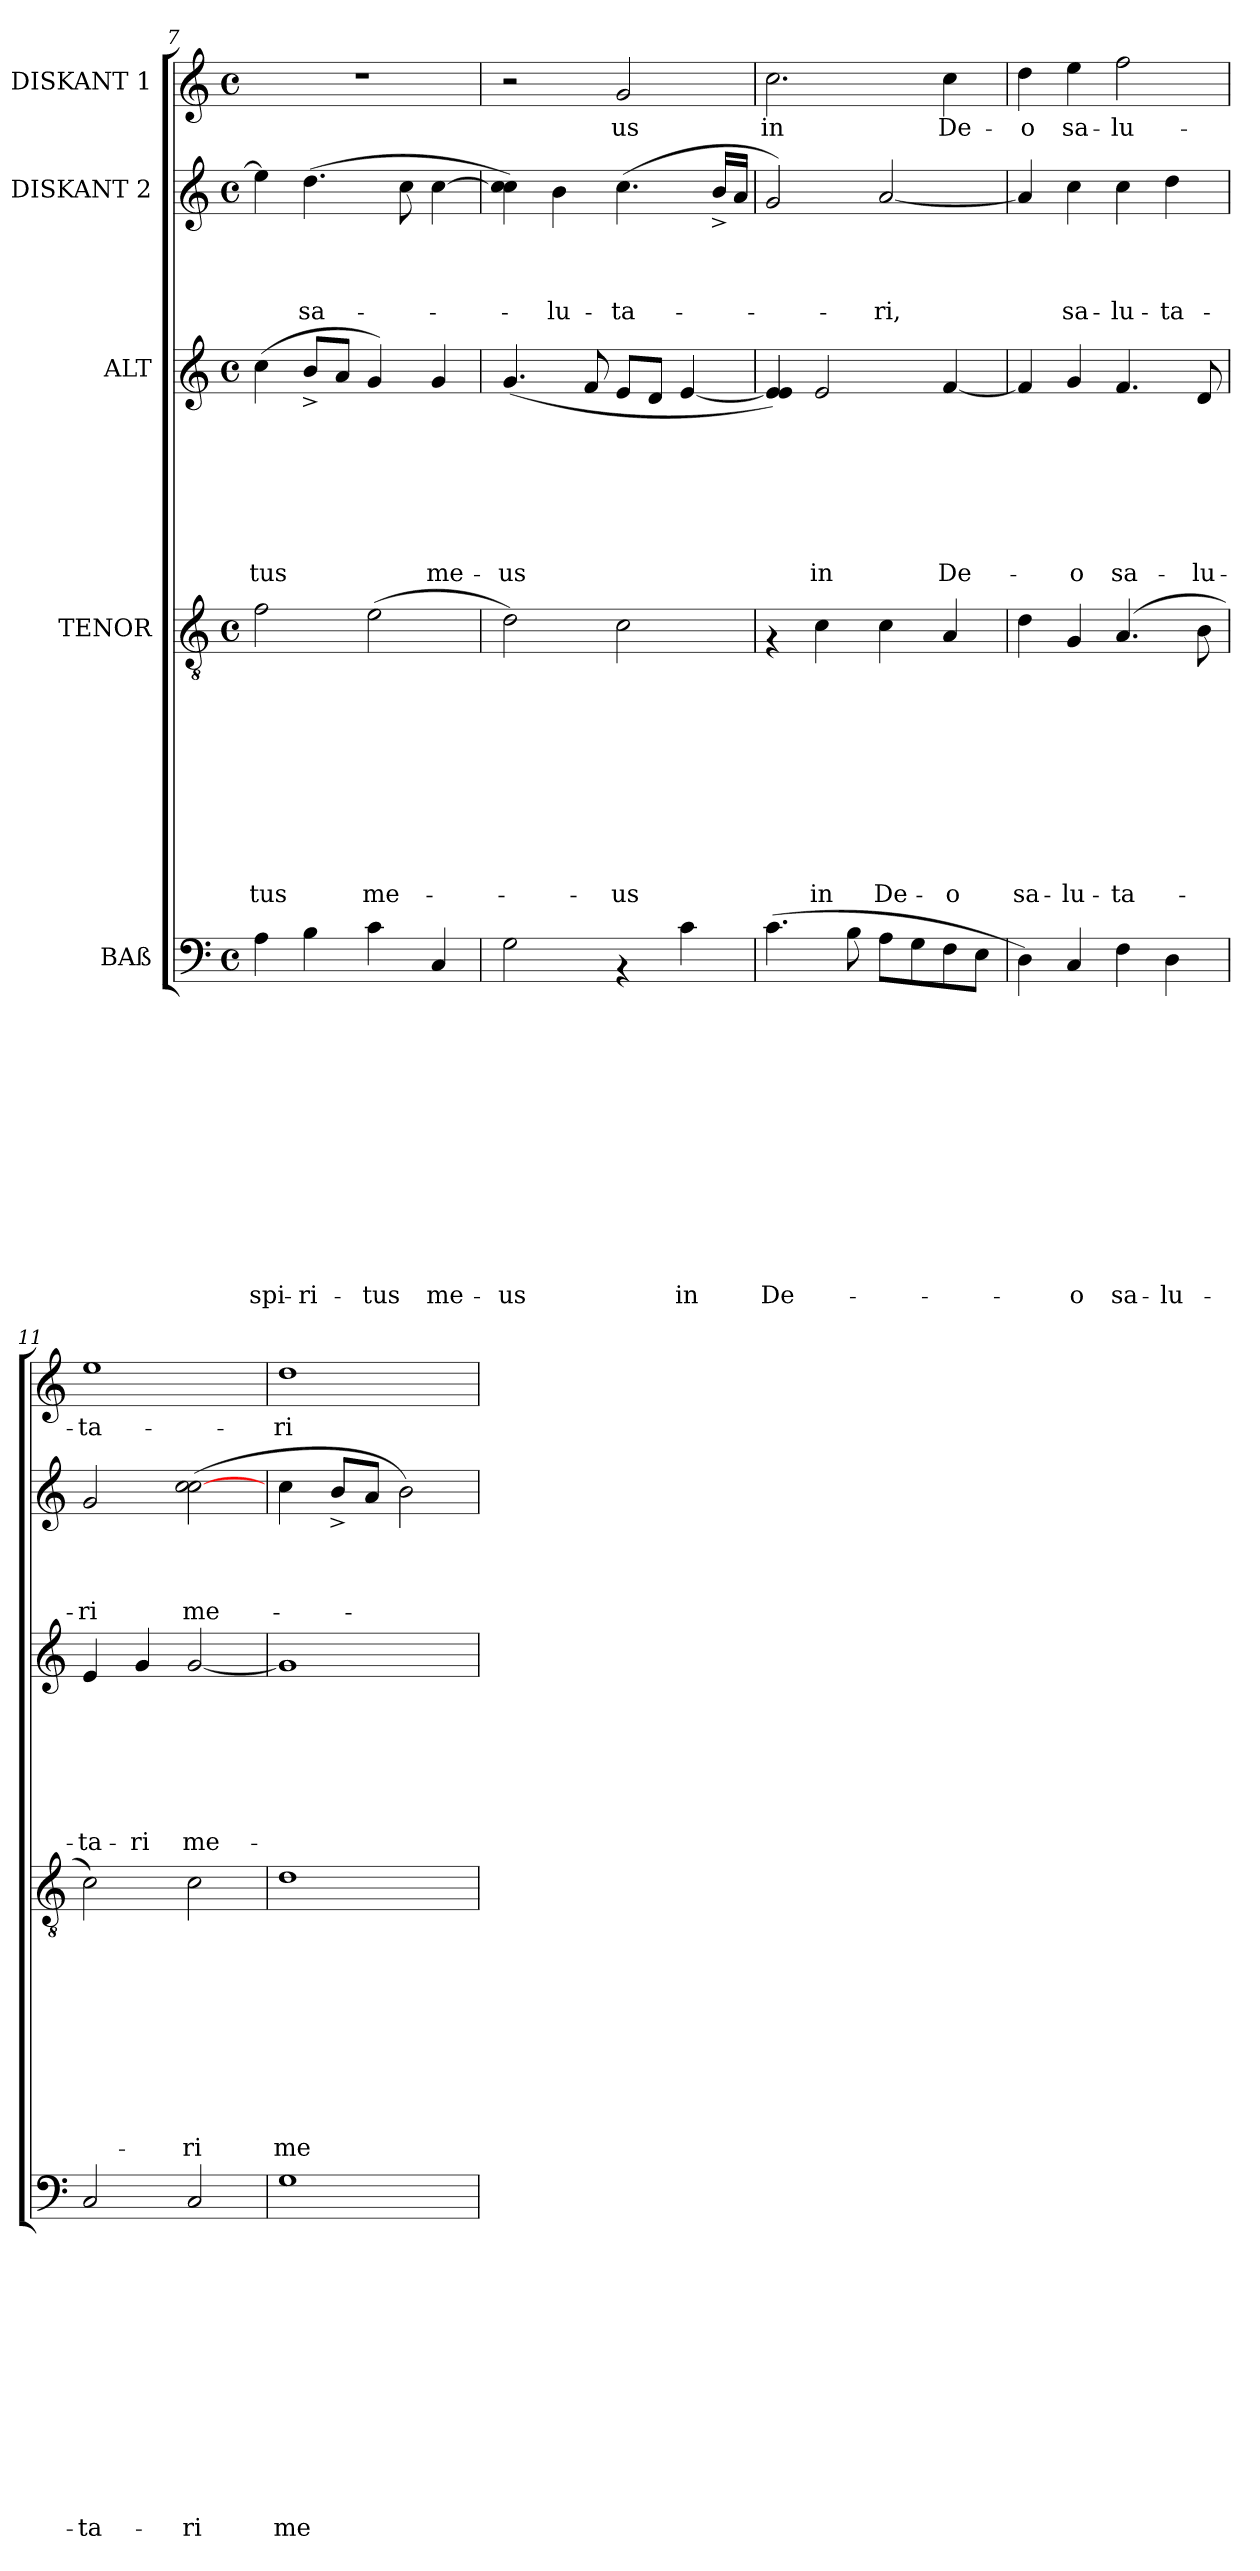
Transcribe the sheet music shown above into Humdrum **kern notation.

**kern	**text	**text	**text	**text	**text	**text	**text	**text	**text	**text	**text	**text	**text	**kern	**text	**text	**text	**text	**text	**text	**text	**text	**text	**text	**kern	**text	**text	**text	**text	**text	**text	**text	**kern	**text	**text	**text	**text	**kern	**text
*part5	*part5	*part5	*part5	*part5	*part5	*part5	*part5	*part5	*part5	*part5	*part5	*part5	*part5	*part4	*part4	*part4	*part4	*part4	*part4	*part4	*part4	*part4	*part4	*part4	*part3	*part3	*part3	*part3	*part3	*part3	*part3	*part3	*part2	*part2	*part2	*part2	*part2	*part1	*part1
*staff5	*staff5	*staff5	*staff5	*staff5	*staff5	*staff5	*staff5	*staff5	*staff5	*staff5	*staff5	*staff5	*staff5	*staff4	*staff4	*staff4	*staff4	*staff4	*staff4	*staff4	*staff4	*staff4	*staff4	*staff4	*staff3	*staff3	*staff3	*staff3	*staff3	*staff3	*staff3	*staff3	*staff2	*staff2	*staff2	*staff2	*staff2	*staff1	*staff1
*I"BAß	*	*	*	*	*	*	*	*	*	*	*	*	*	*I"TENOR	*	*	*	*	*	*	*	*	*	*	*I"ALT	*	*	*	*	*	*	*	*I"DISKANT 2	*	*	*	*	*I"DISKANT 1	*
*clefF4	*	*	*	*	*	*	*	*	*	*	*	*	*	*clefGv2	*	*	*	*	*	*	*	*	*	*	*clefG2	*	*	*	*	*	*	*	*clefG2	*	*	*	*	*clefG2	*
*k[]	*	*	*	*	*	*	*	*	*	*	*	*	*	*k[]	*	*	*	*	*	*	*	*	*	*	*k[]	*	*	*	*	*	*	*	*k[]	*	*	*	*	*k[]	*
*C:	*	*	*	*	*	*	*	*	*	*	*	*	*	*C:	*	*	*	*	*	*	*	*	*	*	*C:	*	*	*	*	*	*	*	*C:	*	*	*	*	*C:	*
*M4/4	*	*	*	*	*	*	*	*	*	*	*	*	*	*M4/4	*	*	*	*	*	*	*	*	*	*	*M4/4	*	*	*	*	*	*	*	*M4/4	*	*	*	*	*M4/4	*
*met(c)	*	*	*	*	*	*	*	*	*	*	*	*	*	*met(c)	*	*	*	*	*	*	*	*	*	*	*met(c)	*	*	*	*	*	*	*	*met(c)	*	*	*	*	*met(c)	*
=7	=7	=7	=7	=7	=7	=7	=7	=7	=7	=7	=7	=7	=7	=7	=7	=7	=7	=7	=7	=7	=7	=7	=7	=7	=7	=7	=7	=7	=7	=7	=7	=7	=7	=7	=7	=7	=7	=7	=7
!	!	!	!	!	!	!	!	!	!	!	!	!	!LO:LY:b	!	!	!	!	!	!	!	!	!	!	!LO:LY:b	!	!	!	!	!	!	!	!LO:LY:b	!	!	!	!	!	!	!
4A\	.	.	.	.	.	.	.	.	.	.	.	.	spi-	2f\	.	.	.	.	.	.	.	.	.	-tus	(>4cc\	.	.	.	.	.	.	-tus	4ee\]	.	.	.	.	1r	.
!	!	!	!	!	!	!	!	!	!	!	!	!	!LO:LY:b	!	!	!	!	!	!	!	!	!	!	!	!	!	!	!	!	!	!	!	!	!	!	!	!LO:LY:b	!	!
4B\	.	.	.	.	.	.	.	.	.	.	.	.	-ri-	.	.	.	.	.	.	.	.	.	.	.	8b^</L	.	.	.	.	.	.	.	(>4.dd\	.	.	.	sa-	.	.
.	.	.	.	.	.	.	.	.	.	.	.	.	.	.	.	.	.	.	.	.	.	.	.	.	8a/J	.	.	.	.	.	.	.	.	.	.	.	.	.	.
!	!	!	!	!	!	!	!	!	!	!	!	!	!LO:LY:b	!	!	!	!	!	!	!	!	!	!	!LO:LY:b	!	!	!	!	!	!	!	!	!	!	!	!	!	!	!
4c\	.	.	.	.	.	.	.	.	.	.	.	.	-tus	(>2e\	.	.	.	.	.	.	.	.	.	me-	4g/)	.	.	.	.	.	.	.	.	.	.	.	.	.	.
.	.	.	.	.	.	.	.	.	.	.	.	.	.	.	.	.	.	.	.	.	.	.	.	.	.	.	.	.	.	.	.	.	8cc\	.	.	.	.	.	.
!	!	!	!	!	!	!	!	!	!	!	!	!	!LO:LY:b	!	!	!	!	!	!	!	!	!	!	!	!	!	!	!	!	!	!	!LO:LY:b	!	!	!	!	!	!	!
4C/	.	.	.	.	.	.	.	.	.	.	.	.	me-	.	.	.	.	.	.	.	.	.	.	.	4g/	.	.	.	.	.	.	me-	[>4cc\	.	.	.	.	.	.
=8	=8	=8	=8	=8	=8	=8	=8	=8	=8	=8	=8	=8	=8	=8	=8	=8	=8	=8	=8	=8	=8	=8	=8	=8	=8	=8	=8	=8	=8	=8	=8	=8	=8	=8	=8	=8	=8	=8	=8
!	!	!	!	!	!	!	!	!	!	!	!	!	!LO:LY:b	!	!	!	!	!	!	!	!	!	!	!	!	!	!	!	!	!	!	!LO:LY:b	!	!	!	!	!	!	!
2G\	.	.	.	.	.	.	.	.	.	.	.	.	-us	2d\)	.	.	.	.	.	.	.	.	.	.	(<4.g/	.	.	.	.	.	.	-us	4cc\] 4cc\)	.	.	.	.	2r	.
!	!	!	!	!	!	!	!	!	!	!	!	!	!	!	!	!	!	!	!	!	!	!	!	!	!	!	!	!	!	!	!	!	!	!	!	!	!LO:LY:b	!	!
.	.	.	.	.	.	.	.	.	.	.	.	.	.	.	.	.	.	.	.	.	.	.	.	.	.	.	.	.	.	.	.	.	4b\	.	.	.	-lu-	.	.
.	.	.	.	.	.	.	.	.	.	.	.	.	.	.	.	.	.	.	.	.	.	.	.	.	8f/	.	.	.	.	.	.	.	.	.	.	.	.	.	.
!	!	!	!	!	!	!	!	!	!	!	!	!	!	!	!	!	!	!	!	!	!	!	!	!LO:LY:b	!	!	!	!	!	!	!	!	!	!	!	!	!LO:LY:b	!	!LO:LY:b
4rAA	.	.	.	.	.	.	.	.	.	.	.	.	.	2c\	.	.	.	.	.	.	.	.	.	-us	8e/L	.	.	.	.	.	.	.	(>4.cc\	.	.	.	-ta-	2g/	-us
.	.	.	.	.	.	.	.	.	.	.	.	.	.	.	.	.	.	.	.	.	.	.	.	.	8d/J	.	.	.	.	.	.	.	.	.	.	.	.	.	.
!	!	!	!	!	!	!	!	!	!	!	!	!	!LO:LY:b	!	!	!	!	!	!	!	!	!	!	!	!	!	!	!	!	!	!	!	!	!	!	!	!	!	!
4c\	.	.	.	.	.	.	.	.	.	.	.	.	in	.	.	.	.	.	.	.	.	.	.	.	[<4e/	.	.	.	.	.	.	.	.	.	.	.	.	.	.
.	.	.	.	.	.	.	.	.	.	.	.	.	.	.	.	.	.	.	.	.	.	.	.	.	.	.	.	.	.	.	.	.	16b^</LL	.	.	.	.	.	.
.	.	.	.	.	.	.	.	.	.	.	.	.	.	.	.	.	.	.	.	.	.	.	.	.	.	.	.	.	.	.	.	.	16a/JJ	.	.	.	.	.	.
=9	=9	=9	=9	=9	=9	=9	=9	=9	=9	=9	=9	=9	=9	=9	=9	=9	=9	=9	=9	=9	=9	=9	=9	=9	=9	=9	=9	=9	=9	=9	=9	=9	=9	=9	=9	=9	=9	=9	=9
!	!	!	!	!	!	!	!	!	!	!	!	!	!LO:LY:b	!	!	!	!	!	!	!	!	!	!	!	!	!	!	!	!	!	!	!	!	!	!	!	!	!	!LO:LY:b
(>4.c\	.	.	.	.	.	.	.	.	.	.	.	.	De-	4rF	.	.	.	.	.	.	.	.	.	.	4e/] 4e/)	.	.	.	.	.	.	.	2g/)	.	.	.	.	2.cc\	in
!	!	!	!	!	!	!	!	!	!	!	!	!	!	!	!	!	!	!	!	!	!	!	!	!LO:LY:b	!	!	!	!	!	!	!	!LO:LY:b	!	!	!	!	!	!	!
.	.	.	.	.	.	.	.	.	.	.	.	.	.	4c\	.	.	.	.	.	.	.	.	.	in	2e/	.	.	.	.	.	.	in	.	.	.	.	.	.	.
8B\	.	.	.	.	.	.	.	.	.	.	.	.	.	.	.	.	.	.	.	.	.	.	.	.	.	.	.	.	.	.	.	.	.	.	.	.	.	.	.
!	!	!	!	!	!	!	!	!	!	!	!	!	!	!	!	!	!	!	!	!	!	!	!	!LO:LY:b	!	!	!	!	!	!	!	!	!	!	!	!	!LO:LY:b	!	!
8A\L	.	.	.	.	.	.	.	.	.	.	.	.	.	4c\	.	.	.	.	.	.	.	.	.	De-	.	.	.	.	.	.	.	.	[<2a/	.	.	.	-ri,	.	.
8G\	.	.	.	.	.	.	.	.	.	.	.	.	.	.	.	.	.	.	.	.	.	.	.	.	.	.	.	.	.	.	.	.	.	.	.	.	.	.	.
!	!	!	!	!	!	!	!	!	!	!	!	!	!	!	!	!	!	!	!	!	!	!	!	!LO:LY:b	!	!	!	!	!	!	!	!LO:LY:b	!	!	!	!	!	!	!LO:LY:b
8F\	.	.	.	.	.	.	.	.	.	.	.	.	.	4A/	.	.	.	.	.	.	.	.	.	-o	[<4f/	.	.	.	.	.	.	De-	.	.	.	.	.	4cc\	De-
8E\J	.	.	.	.	.	.	.	.	.	.	.	.	.	.	.	.	.	.	.	.	.	.	.	.	.	.	.	.	.	.	.	.	.	.	.	.	.	.	.
=10	=10	=10	=10	=10	=10	=10	=10	=10	=10	=10	=10	=10	=10	=10	=10	=10	=10	=10	=10	=10	=10	=10	=10	=10	=10	=10	=10	=10	=10	=10	=10	=10	=10	=10	=10	=10	=10	=10	=10
!	!	!	!	!	!	!	!	!	!	!	!	!	!	!	!	!	!	!	!	!	!	!	!	!LO:LY:b	!	!	!	!	!	!	!	!	!	!	!	!	!	!	!LO:LY:b
4D\)	.	.	.	.	.	.	.	.	.	.	.	.	.	4d\	.	.	.	.	.	.	.	.	.	sa-	4f/]	.	.	.	.	.	.	.	4a/]	.	.	.	.	4dd\	-o
!	!	!	!	!	!	!	!	!	!	!	!	!	!LO:LY:b	!	!	!	!	!	!	!	!	!	!	!LO:LY:b	!	!	!	!	!	!	!	!LO:LY:b	!	!	!	!	!LO:LY:b	!	!LO:LY:b
4C/	.	.	.	.	.	.	.	.	.	.	.	.	-o	4G/	.	.	.	.	.	.	.	.	.	-lu-	4g/	.	.	.	.	.	.	-o	4cc\	.	.	.	sa-	4ee\	sa-
!	!	!	!	!	!	!	!	!	!	!	!	!	!LO:LY:b	!	!	!	!	!	!	!	!	!	!	!LO:LY:b	!	!	!	!	!	!	!	!LO:LY:b	!	!	!	!	!LO:LY:b	!	!LO:LY:b
4F\	.	.	.	.	.	.	.	.	.	.	.	.	sa-	(4.A/	.	.	.	.	.	.	.	.	.	-ta-	4.f/	.	.	.	.	.	.	sa-	4cc\	.	.	.	-lu-	2ff\	-lu-
!	!	!	!	!	!	!	!	!	!	!	!	!	!LO:LY:b	!	!	!	!	!	!	!	!	!	!	!	!	!	!	!	!	!	!	!	!	!	!	!	!LO:LY:b	!	!
4D\	.	.	.	.	.	.	.	.	.	.	.	.	-lu-	.	.	.	.	.	.	.	.	.	.	.	.	.	.	.	.	.	.	.	4dd\	.	.	.	-ta-	.	.
!	!	!	!	!	!	!	!	!	!	!	!	!	!	!	!	!	!	!	!	!	!	!	!	!	!	!	!	!	!	!	!	!LO:LY:b	!	!	!	!	!	!	!
.	.	.	.	.	.	.	.	.	.	.	.	.	.	8B\	.	.	.	.	.	.	.	.	.	.	8d/	.	.	.	.	.	.	-lu-	.	.	.	.	.	.	.
=11	=11	=11	=11	=11	=11	=11	=11	=11	=11	=11	=11	=11	=11	=11	=11	=11	=11	=11	=11	=11	=11	=11	=11	=11	=11	=11	=11	=11	=11	=11	=11	=11	=11	=11	=11	=11	=11	=11	=11
!	!	!	!	!	!	!	!	!	!	!	!	!	!LO:LY:b	!	!	!	!	!	!	!	!	!	!	!	!	!	!	!	!	!	!	!LO:LY:b	!	!	!	!	!LO:LY:b	!	!LO:LY:b
2C/	.	.	.	.	.	.	.	.	.	.	.	.	-ta-	2c\)	.	.	.	.	.	.	.	.	.	.	4e/	.	.	.	.	.	.	-ta-	2g/	.	.	.	-ri	1ee	-ta-
!	!	!	!	!	!	!	!	!	!	!	!	!	!	!	!	!	!	!	!	!	!	!	!	!	!	!	!	!	!	!	!	!LO:LY:b	!	!	!	!	!	!	!
.	.	.	.	.	.	.	.	.	.	.	.	.	.	.	.	.	.	.	.	.	.	.	.	.	4g/	.	.	.	.	.	.	-ri	.	.	.	.	.	.	.
!	!	!	!	!	!	!	!	!	!	!	!	!	!LO:LY:b	!	!	!	!	!	!	!	!	!	!	!LO:LY:b	!	!	!	!	!	!	!	!LO:LY:b	!	!	!	!	!LO:LY:b	!	!
2C/	.	.	.	.	.	.	.	.	.	.	.	.	-ri	2c\	.	.	.	.	.	.	.	.	.	-ri	[<2g/	.	.	.	.	.	.	me-	(>2cc\ [>2cc\	.	.	.	me-	.	.
=12	=12	=12	=12	=12	=12	=12	=12	=12	=12	=12	=12	=12	=12	=12	=12	=12	=12	=12	=12	=12	=12	=12	=12	=12	=12	=12	=12	=12	=12	=12	=12	=12	=12	=12	=12	=12	=12	=12	=12
!	!	!	!	!	!	!	!	!	!	!	!	!	!LO:LY:b	!	!	!	!	!	!	!	!	!	!	!LO:LY:b	!	!	!	!	!	!	!	!	!	!	!	!	!	!	!LO:LY:b
1G	.	.	.	.	.	.	.	.	.	.	.	.	me-	1d	.	.	.	.	.	.	.	.	.	me-	1g]	.	.	.	.	.	.	.	4cc\	.	.	.	.	1dd	-ri
.	.	.	.	.	.	.	.	.	.	.	.	.	.	.	.	.	.	.	.	.	.	.	.	.	.	.	.	.	.	.	.	.	8b^</L	.	.	.	.	.	.
.	.	.	.	.	.	.	.	.	.	.	.	.	.	.	.	.	.	.	.	.	.	.	.	.	.	.	.	.	.	.	.	.	8a/J	.	.	.	.	.	.
.	.	.	.	.	.	.	.	.	.	.	.	.	.	.	.	.	.	.	.	.	.	.	.	.	.	.	.	.	.	.	.	.	2b\)	.	.	.	.	.	.
=	=	=	=	=	=	=	=	=	=	=	=	=	=	=	=	=	=	=	=	=	=	=	=	=	=	=	=	=	=	=	=	=	=	=	=	=	=	=	=
*-	*-	*-	*-	*-	*-	*-	*-	*-	*-	*-	*-	*-	*-	*-	*-	*-	*-	*-	*-	*-	*-	*-	*-	*-	*-	*-	*-	*-	*-	*-	*-	*-	*-	*-	*-	*-	*-	*-	*-
